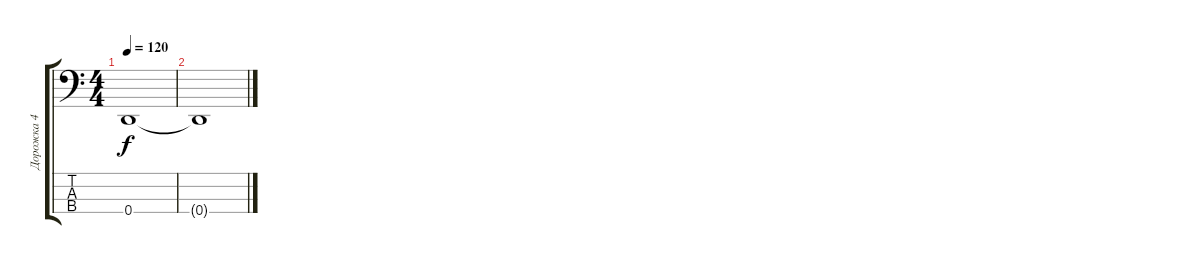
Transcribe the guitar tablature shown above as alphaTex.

\track ("Дорожка 4" "Дорожка 4") {instrument electricbassfinger}
\staff {score tabs}
\tuning (F2 C2 G1 D1) {hide}
\ts (4 4)
\tempo 120
\clef f4
\ks c
0.4.1{dy f} |
0.4{t}.1
